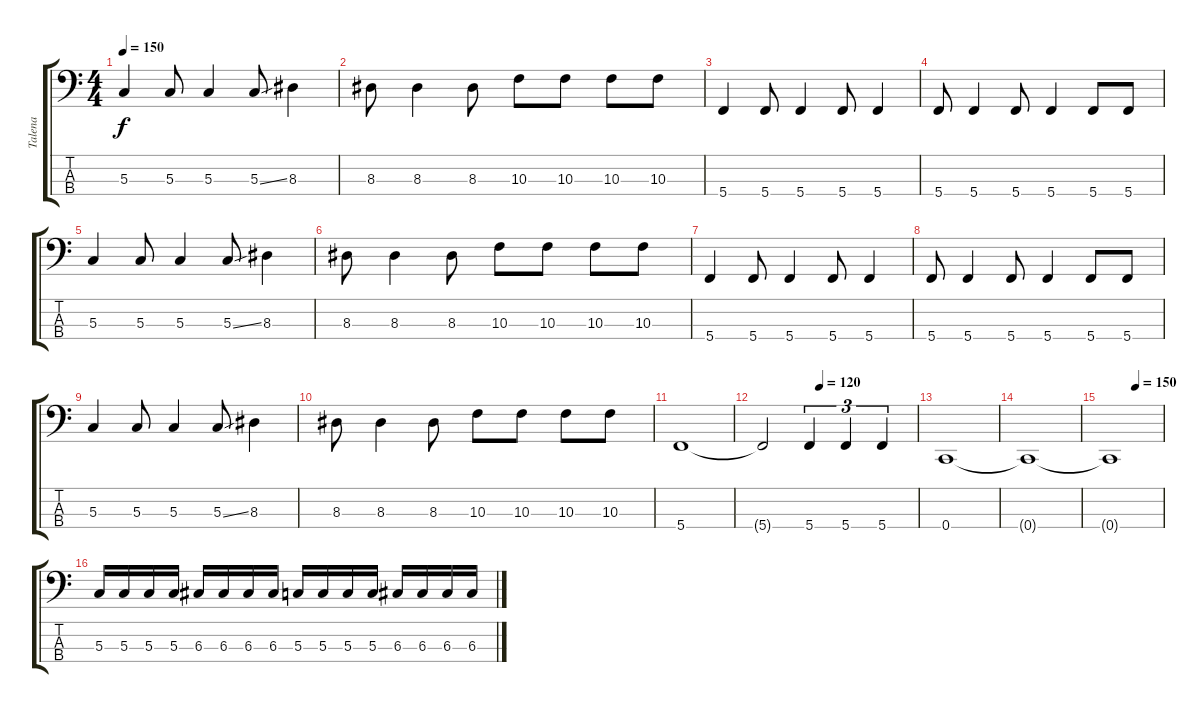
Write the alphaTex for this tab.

\track ("Talena" "Talena") {instrument electricbassfinger}
\staff {score tabs}
\tuning (F2 C2 G1 C1) {hide}
\ts (4 4)
\tempo 150
\clef f4
\ks c
5.3.4{dy f} 5.3.8 5.3.4 5.3{ss}.8 8.3.4 |
8.3.8 8.3.4 8.3.8 10.3.8 10.3.8 10.3.8 10.3.8 |
5.4.4 5.4.8 5.4.4 5.4.8 5.4.4 |
5.4.8 5.4.4 5.4.8 5.4.4 5.4.8 5.4.8 |
5.3.4 5.3.8 5.3.4 5.3{ss}.8 8.3.4 |
8.3.8 8.3.4 8.3.8 10.3.8 10.3.8 10.3.8 10.3.8 |
5.4.4 5.4.8 5.4.4 5.4.8 5.4.4 |
5.4.8 5.4.4 5.4.8 5.4.4 5.4.8 5.4.8 |
5.3.4 5.3.8 5.3.4 5.3{ss}.8 8.3.4 |
8.3.8 8.3.4 8.3.8 10.3.8 10.3.8 10.3.8 10.3.8 |
5.4.1 |
\tempo (120 0.375)
5.4{t}.2 5.4.4{tu (3 2)} 5.4.4{tu (3 2)} 5.4.4{tu (3 2)} |
0.4.1 |
0.4{t}.1 |
\tempo (150 0.5)
0.4{t}.1 |
5.3.16 5.3.16 5.3.16 5.3.16 6.3.16 6.3.16 6.3.16 6.3.16 5.3.16 5.3.16 5.3.16 5.3.16 6.3.16 6.3.16 6.3.16 6.3.16
